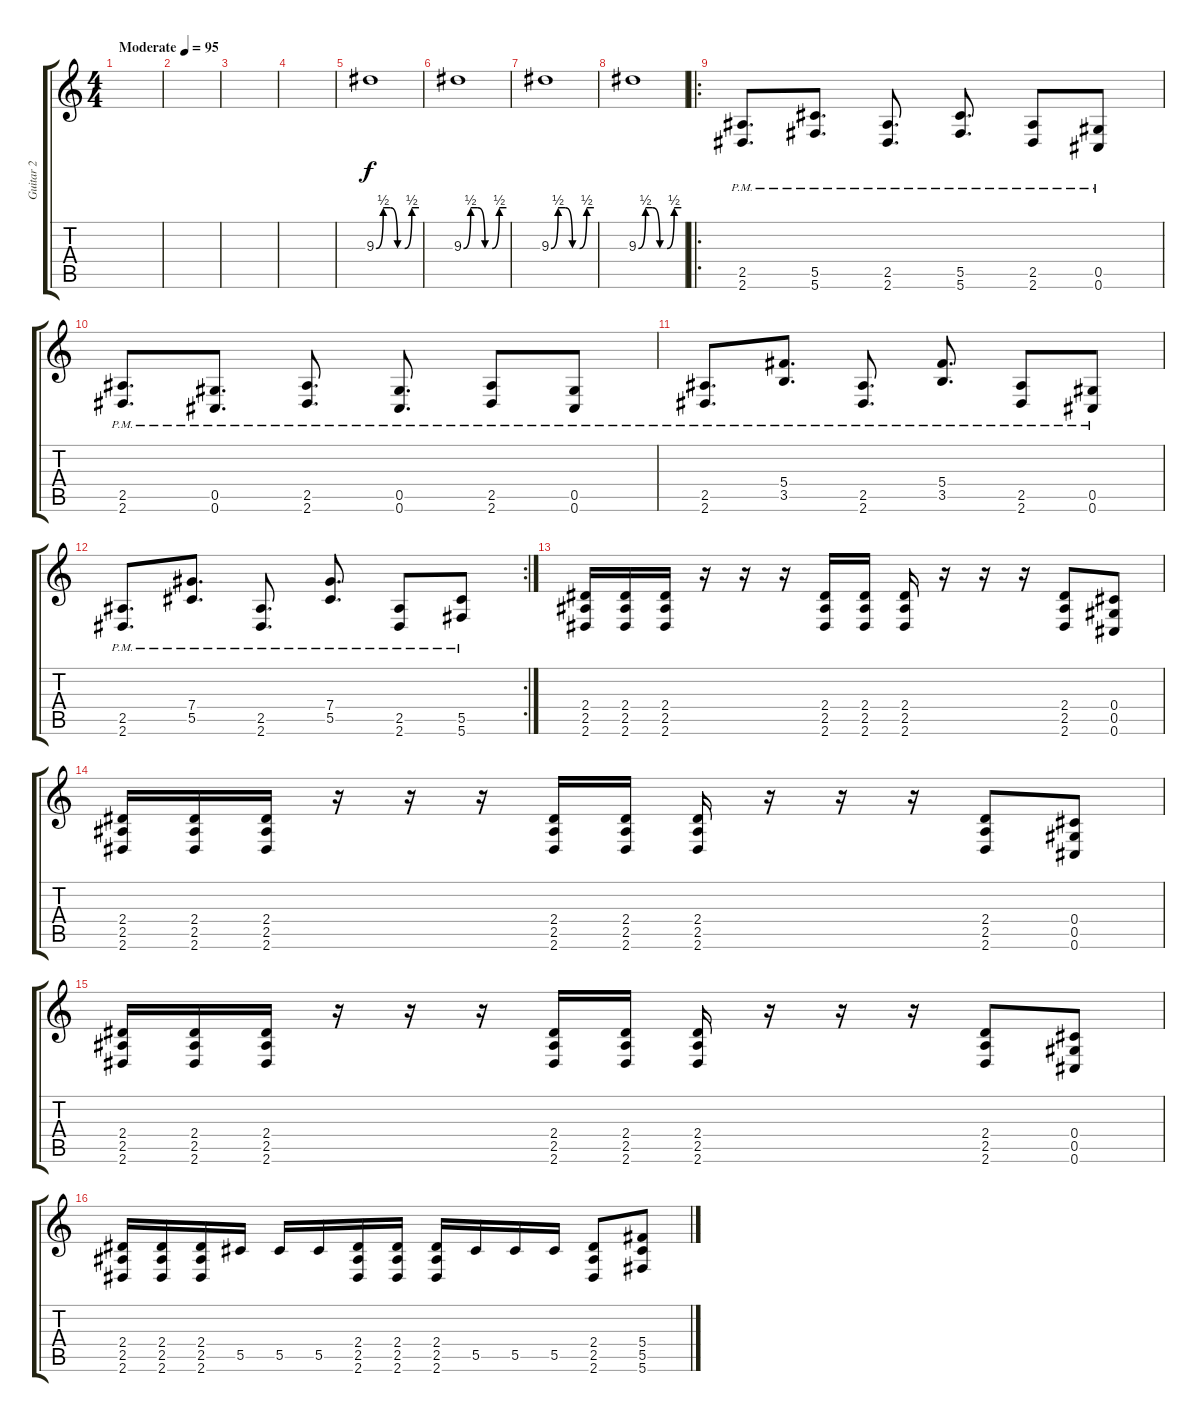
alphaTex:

\track ("Guitar 2" "Guitar 2") {instrument distortionguitar}
\staff {score tabs}
\tuning (Eb4 Bb3 Gb3 Db3 Ab2 Db2) {hide}
\ts (4 4)
\tempo (95 "Moderate")
\clef g2
\ks c
|
|
|
|
9.3{be (custom 0 0 10 2 20 2 30 0 40 0 50 2 60 2)}.1 |
9.3{be (custom 0 0 10 2 20 2 30 0 40 0 50 2 60 2)}.1 |
9.3{be (custom 0 0 10 2 20 2 30 0 40 0 50 2 60 2)}.1 |
9.3{be (custom 0 0 10 2 20 2 30 0 40 0 50 2 60 2)}.1 |
\ro
(2.5{pm} 2.6{pm}).8{d} (5.5{pm} 5.6{pm}).8{d} (2.5{pm} 2.6{pm}).8{d} (5.5{pm} 5.6{pm}).8{d} (2.5{pm} 2.6{pm}).8 (0.5{pm} 0.6{pm}).8 |
(2.5{pm} 2.6{pm}).8{d} (0.5{pm} 0.6{pm}).8{d} (2.5{pm} 2.6{pm}).8{d} (0.5{pm} 0.6{pm}).8{d} (2.5{pm} 2.6{pm}).8 (0.5{pm} 0.6{pm}).8 |
(2.5{pm} 2.6{pm}).8{d} (5.4{pm} 3.5{pm}).8{d} (2.5{pm} 2.6{pm}).8{d} (5.4{pm} 3.5{pm}).8{d} (2.5{pm} 2.6{pm}).8 (0.5{pm} 0.6{pm}).8 |
\rc 2
(2.5{pm} 2.6{pm}).8{d} (7.4{pm} 5.5{pm}).8{d} (2.5{pm} 2.6{pm}).8{d} (7.4{pm} 5.5{pm}).8{d} (2.5{pm} 2.6{pm}).8 (5.5{pm} 5.6{pm}).8 |
(2.4 2.5 2.6).16 (2.4 2.5 2.6).16 (2.4 2.5 2.6).16 r.16 r.16 r.16 (2.4 2.5 2.6).16 (2.4 2.5 2.6).16 (2.4 2.5 2.6).16 r.16 r.16 r.16 (2.4 2.5 2.6).8 (0.4 0.5 0.6).8 |
(2.4 2.5 2.6).16 (2.4 2.5 2.6).16 (2.4 2.5 2.6).16 r.16 r.16 r.16 (2.4 2.5 2.6).16 (2.4 2.5 2.6).16 (2.4 2.5 2.6).16 r.16 r.16 r.16 (2.4 2.5 2.6).8 (0.4 0.5 0.6).8 |
(2.4 2.5 2.6).16 (2.4 2.5 2.6).16 (2.4 2.5 2.6).16 r.16 r.16 r.16 (2.4 2.5 2.6).16 (2.4 2.5 2.6).16 (2.4 2.5 2.6).16 r.16 r.16 r.16 (2.4 2.5 2.6).8 (0.4 0.5 0.6).8 |
(2.4 2.5 2.6).16 (2.4 2.5 2.6).16 (2.4 2.5 2.6).16 5.5.16 5.5.16 5.5.16 (2.4 2.5 2.6).16 (2.4 2.5 2.6).16 (2.4 2.5 2.6).16 5.5.16 5.5.16 5.5.16 (2.4 2.5 2.6).8 (5.4 5.5 5.6).8
